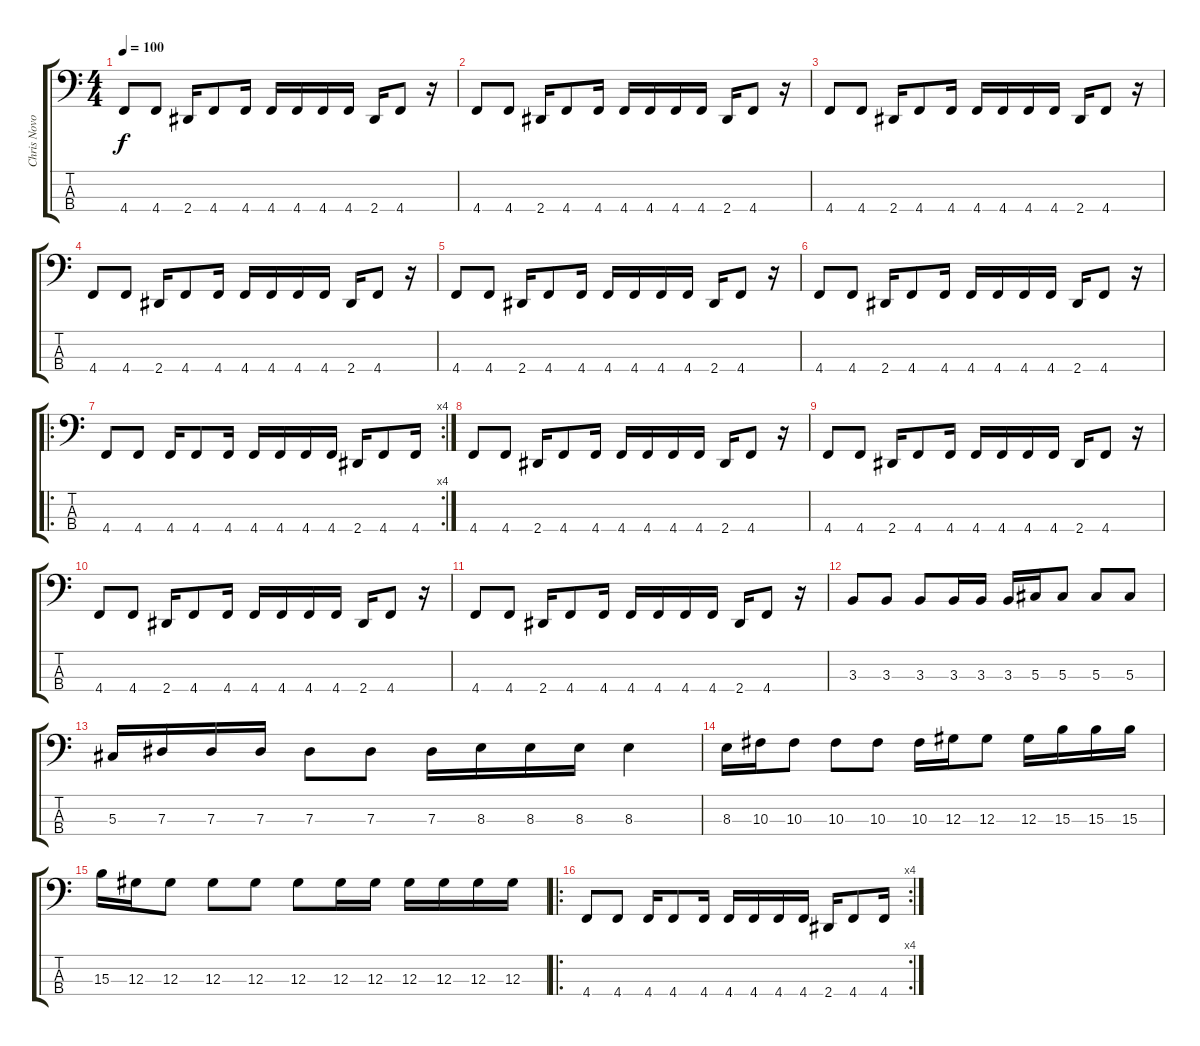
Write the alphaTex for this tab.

\track ("Chris Novoselic" "Chris Novo") {instrument electricbasspick}
\staff {score tabs}
\tuning (Gb2 Db2 Ab1 Db1) {hide}
\ts (4 4)
\tempo 100
\clef f4
\ks c
4.4.8{dy f} 4.4.8 2.4.16 4.4.8 4.4.16 4.4.16 4.4.16 4.4.16 4.4.16 2.4.16 4.4.8 r.16 |
4.4.8 4.4.8 2.4.16 4.4.8 4.4.16 4.4.16 4.4.16 4.4.16 4.4.16 2.4.16 4.4.8 r.16 |
4.4.8 4.4.8 2.4.16 4.4.8 4.4.16 4.4.16 4.4.16 4.4.16 4.4.16 2.4.16 4.4.8 r.16 |
4.4.8 4.4.8 2.4.16 4.4.8 4.4.16 4.4.16 4.4.16 4.4.16 4.4.16 2.4.16 4.4.8 r.16 |
4.4.8 4.4.8 2.4.16 4.4.8 4.4.16 4.4.16 4.4.16 4.4.16 4.4.16 2.4.16 4.4.8 r.16 |
4.4.8 4.4.8 2.4.16 4.4.8 4.4.16 4.4.16 4.4.16 4.4.16 4.4.16 2.4.16 4.4.8 r.16 |
\ro
\rc 4
4.4.8 4.4.8 4.4.16 4.4.8 4.4.16 4.4.16 4.4.16 4.4.16 4.4.16 2.4.16 4.4.8 4.4.16 |
4.4.8 4.4.8 2.4.16 4.4.8 4.4.16 4.4.16 4.4.16 4.4.16 4.4.16 2.4.16 4.4.8 r.16 |
4.4.8 4.4.8 2.4.16 4.4.8 4.4.16 4.4.16 4.4.16 4.4.16 4.4.16 2.4.16 4.4.8 r.16 |
4.4.8 4.4.8 2.4.16 4.4.8 4.4.16 4.4.16 4.4.16 4.4.16 4.4.16 2.4.16 4.4.8 r.16 |
4.4.8 4.4.8 2.4.16 4.4.8 4.4.16 4.4.16 4.4.16 4.4.16 4.4.16 2.4.16 4.4.8 r.16 |
3.3.8 3.3.8 3.3.8 3.3.16 3.3.16 3.3.16 5.3.16 5.3.8 5.3.8 5.3.8 |
5.3.16 7.3.16 7.3.16 7.3.16 7.3.8 7.3.8 7.3.16 8.3.16 8.3.16 8.3.16 8.3.4 |
8.3.16 10.3.16 10.3.8 10.3.8 10.3.8 10.3.16 12.3.16 12.3.8 12.3.16 15.3.16 15.3.16 15.3.16 |
15.3.16 12.3.16 12.3.8 12.3.8 12.3.8 12.3.8 12.3.16 12.3.16 12.3.16 12.3.16 12.3.16 12.3.16 |
\ro
\rc 4
4.4.8 4.4.8 4.4.16 4.4.8 4.4.16 4.4.16 4.4.16 4.4.16 4.4.16 2.4.16 4.4.8 4.4.16
